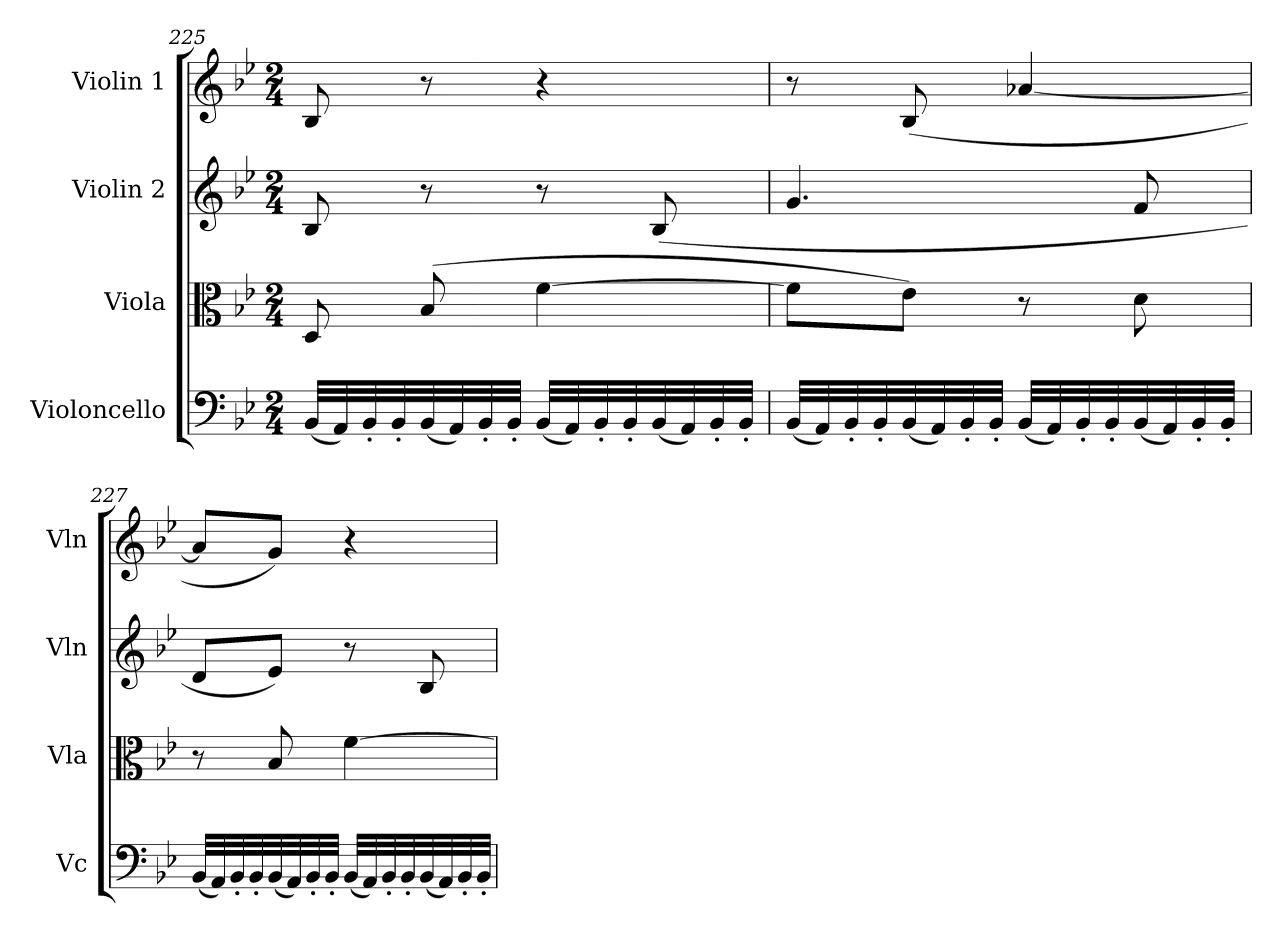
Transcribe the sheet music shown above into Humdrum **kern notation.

**kern	**kern	**kern	**kern
*part4	*part3	*part2	*part1
*staff4	*staff3	*staff2	*staff1
*I"Violoncello	*I"Viola	*I"Violin 2	*I"Violin 1
*I'Vc	*I'Vla	*I'Vln	*I'Vln
!!LO:PB:g=z
*clefF4	*clefC3	*clefG2	*clefG2
*k[b-e-]	*k[b-e-]	*k[b-e-]	*k[b-e-]
*M2/4	*M2/4	*M2/4	*M2/4
=225	=225	=225	=225
(32BB-/LLL	8D/	8B-/	8B-/
32AA/)	.	.	.
32BB-'/	.	.	.
32BB-'/	.	.	.
(32BB-/	(8B-/	8r	8r
32AA/)	.	.	.
32BB-'/	.	.	.
32BB-'/JJJ	.	.	.
(32BB-/LLL	[4f\	8r	4r
32AA/)	.	.	.
32BB-'/	.	.	.
32BB-'/	.	.	.
(32BB-/	.	(8B-/	.
32AA/)	.	.	.
32BB-'/	.	.	.
32BB-'/JJJ	.	.	.
=226	=226	=226	=226
(32BB-/LLL	8f\L]	4.g/	8r
32AA/)	.	.	.
32BB-'/	.	.	.
32BB-'/	.	.	.
(32BB-/	8e-\J)	.	(8B-/
32AA/)	.	.	.
32BB-'/	.	.	.
32BB-'/JJJ	.	.	.
(32BB-/LLL	8r	.	[4a-X/
32AA/)	.	.	.
32BB-'/	.	.	.
32BB-'/	.	.	.
(32BB-/	8d\	8f/	.
32AA/)	.	.	.
32BB-'/	.	.	.
32BB-'/JJJ	.	.	.
!!LO:LB:g=z
=227	=227	=227	=227
(32BB-/LLL	8r	8d/L	8a-/L]
32AA/)	.	.	.
32BB-'/	.	.	.
32BB-'/	.	.	.
(32BB-/	8B-/	8e-/J)	8g/J)
32AA/)	.	.	.
32BB-'/	.	.	.
32BB-'/JJJ	.	.	.
(32BB-/LLL	[4f\	8r	4r
32AA/)	.	.	.
32BB-'/	.	.	.
32BB-'/	.	.	.
(32BB-/	.	8B-/	.
32AA/)	.	.	.
32BB-'/	.	.	.
32BB-'/JJJ	.	.	.
=	=	=	=
*-	*-	*-	*-
